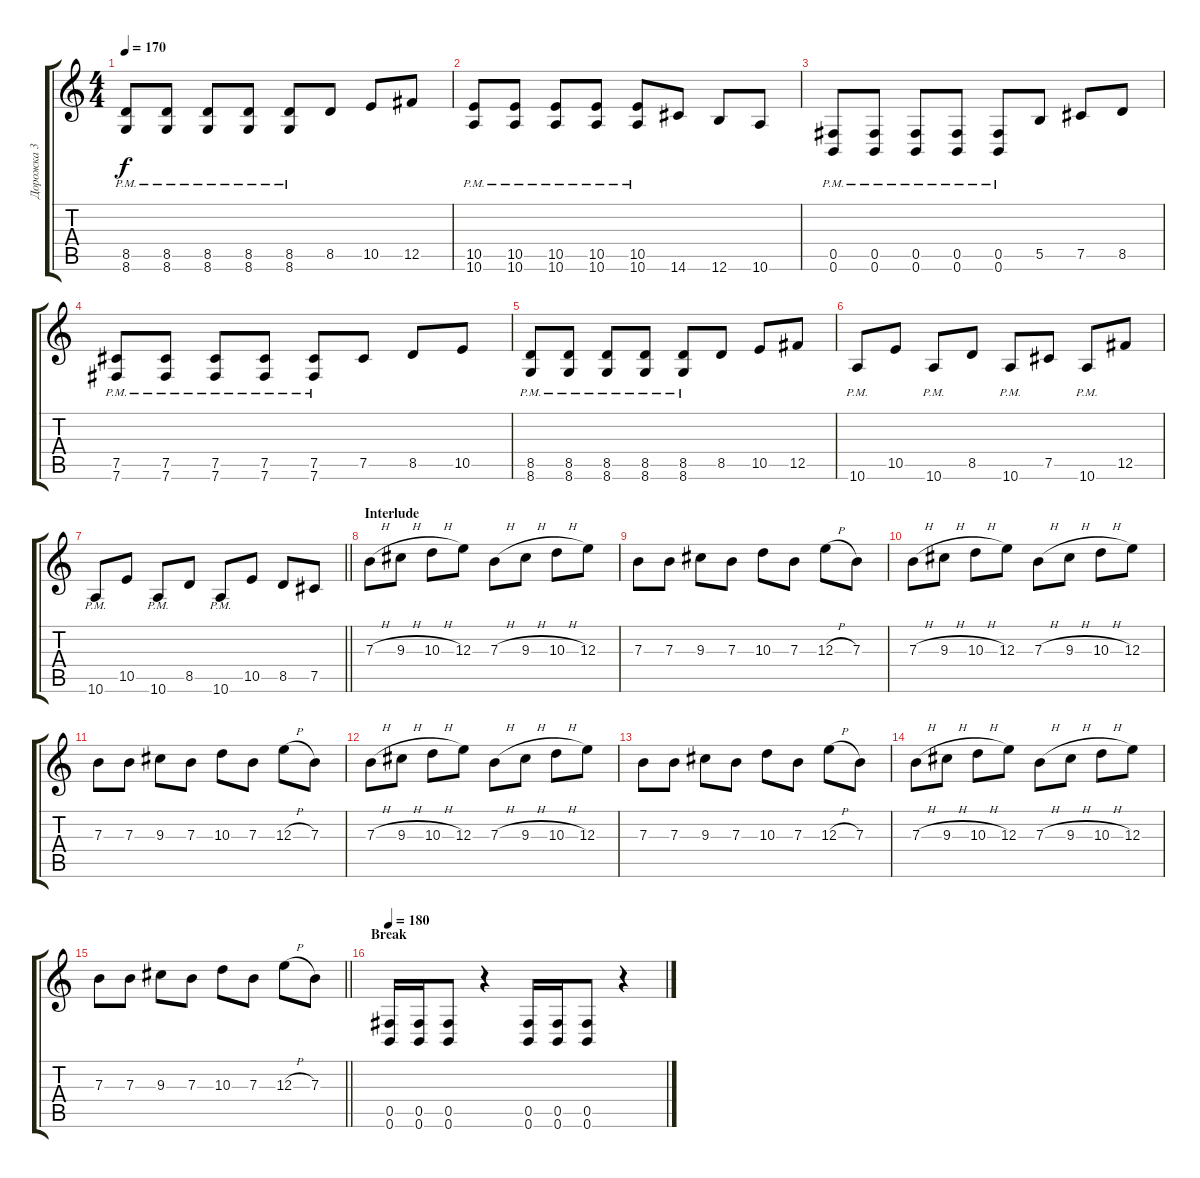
\track ("Дорожка 3" "Дорожка 3") {instrument distortionguitar}
\staff {score tabs}
\tuning (Db4 Ab3 E3 B2 Gb2 B1) {hide}
\ts (4 4)
\tempo 170
\clef g2
\ks c
(8.5 8.6{pm}).8{dy f} (8.5 8.6{pm}).8 (8.5 8.6{pm}).8 (8.5 8.6{pm}).8 (8.5 8.6{pm}).8 8.5.8 10.5.8 12.5.8 |
(10.5 10.6{pm}).8 (10.5 10.6{pm}).8 (10.5 10.6{pm}).8 (10.5 10.6{pm}).8 (10.5 10.6{pm}).8 14.6.8 12.6.8 10.6.8 |
(0.5 0.6{pm}).8 (0.5 0.6{pm}).8 (0.5 0.6{pm}).8 (0.5 0.6{pm}).8 (0.5 0.6{pm}).8 5.5.8 7.5.8 8.5.8 |
(7.5 7.6{pm}).8 (7.5 7.6{pm}).8 (7.5 7.6{pm}).8 (7.5 7.6{pm}).8 (7.5 7.6{pm}).8 7.5.8 8.5.8 10.5.8 |
(8.5 8.6{pm}).8 (8.5 8.6{pm}).8 (8.5 8.6{pm}).8 (8.5 8.6{pm}).8 (8.5 8.6{pm}).8 8.5.8 10.5.8 12.5.8 |
10.6{pm}.8 10.5.8 10.6{pm}.8 8.5.8 10.6{pm}.8 7.5.8 10.6{pm}.8 12.5.8 |
\barLineRight lightlight
10.6{pm}.8 10.5.8 10.6{pm}.8 8.5.8 10.6{pm}.8 10.5.8 8.5.8 7.5.8 |
\section ("" "Interlude")
7.3{h}.8 9.3{h}.8 10.3{h}.8 12.3.8 7.3{h}.8 9.3{h}.8 10.3{h}.8 12.3.8 |
7.3.8 7.3.8 9.3.8 7.3.8 10.3.8 7.3.8 12.3{h}.8 7.3.8 |
7.3{h}.8 9.3{h}.8 10.3{h}.8 12.3.8 7.3{h}.8 9.3{h}.8 10.3{h}.8 12.3.8 |
7.3.8 7.3.8 9.3.8 7.3.8 10.3.8 7.3.8 12.3{h}.8 7.3.8 |
7.3{h}.8 9.3{h}.8 10.3{h}.8 12.3.8 7.3{h}.8 9.3{h}.8 10.3{h}.8 12.3.8 |
7.3.8 7.3.8 9.3.8 7.3.8 10.3.8 7.3.8 12.3{h}.8 7.3.8 |
7.3{h}.8 9.3{h}.8 10.3{h}.8 12.3.8 7.3{h}.8 9.3{h}.8 10.3{h}.8 12.3.8 |
\barLineRight lightlight
7.3.8 7.3.8 9.3.8 7.3.8 10.3.8 7.3.8 12.3{h}.8 7.3.8 |
\section ("" "Break")
\tempo 180
(0.5 0.6).16 (0.5 0.6).16 (0.5 0.6).8 r.4 (0.5 0.6).16 (0.5 0.6).16 (0.5 0.6).8 r.4
